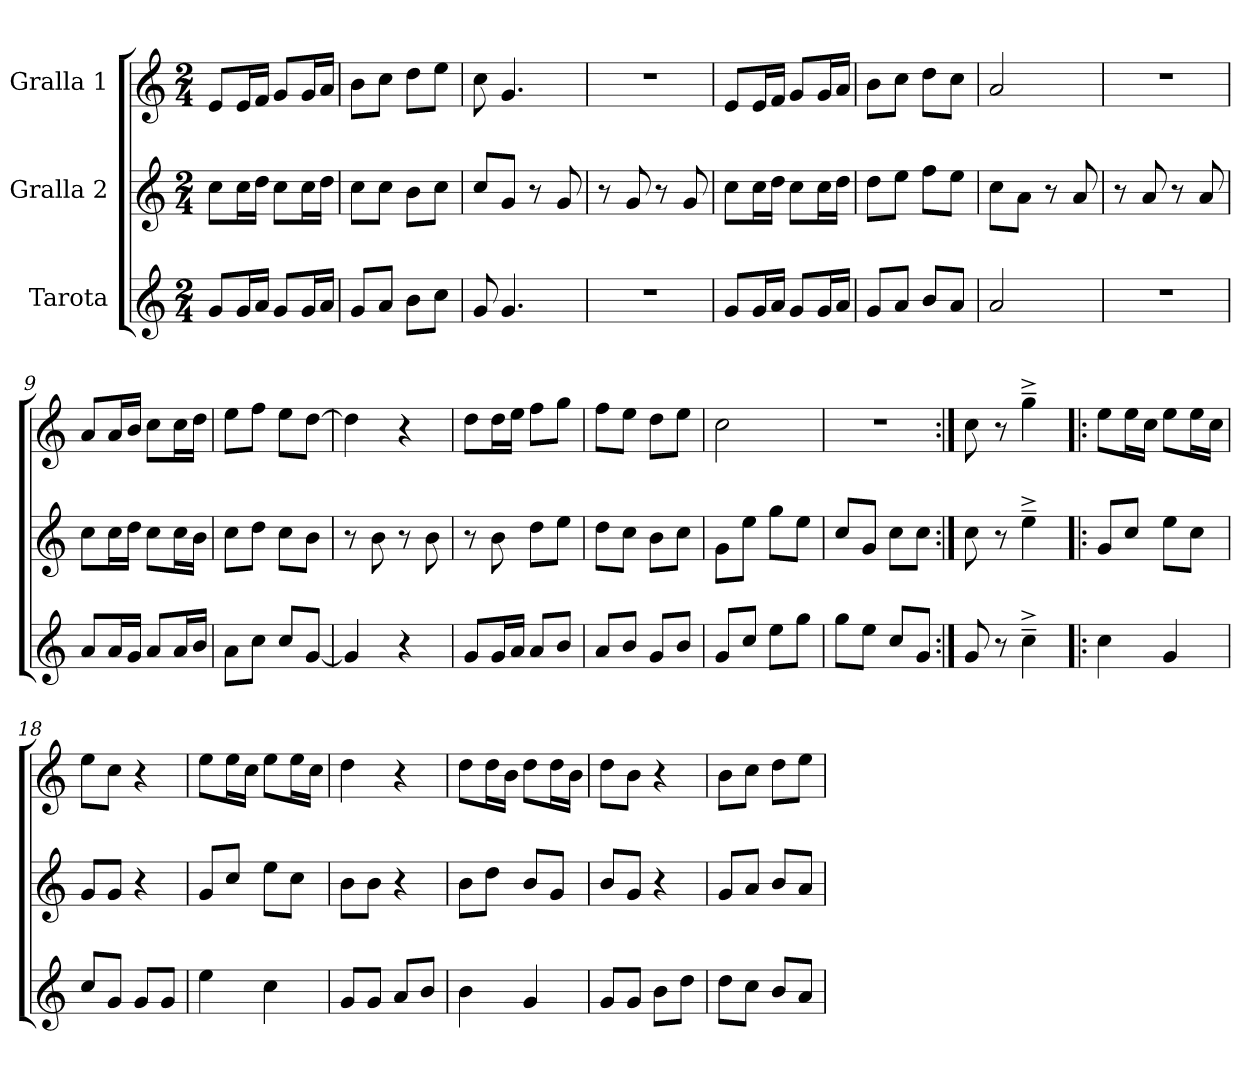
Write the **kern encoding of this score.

**kern	**kern	**kern
*part3	*part2	*part1
*staff3	*staff2	*staff1
*I"Tarota	*I"Gralla 2	*I"Gralla 1
*clefG2	*clefG2	*clefG2
*ITrd-7c-12	*	*
*k[]	*k[]	*k[]
*M2/4	*M2/4	*M2/4
*MM115	*MM115	*MM115
=1	=1	=1
8gg/L	8cc\L	8e/L
16gg/L	16cc\L	16e/L
16aa/JJ	16dd\JJ	16f/JJ
8gg/L	8cc\L	8g/L
16gg/L	16cc\L	16g/L
16aa/JJ	16dd\JJ	16a/JJ
=2	=2	=2
8gg/L	8cc\L	8b\L
8aa/J	8cc\J	8cc\J
8bb\L	8b\L	8dd\L
8ccc\J	8cc\J	8ee\J
=3	=3	=3
8gg/	8cc/L	8cc\
4.gg/	8g/J	4.g/
.	8r	.
.	8g/	.
=4	=4	=4
2r	8r	2r
.	8g/	.
.	8r	.
.	8g/	.
=5	=5	=5
8gg/L	8cc\L	8e/L
16gg/L	16cc\L	16e/L
16aa/JJ	16dd\JJ	16f/JJ
8gg/L	8cc\L	8g/L
16gg/L	16cc\L	16g/L
16aa/JJ	16dd\JJ	16a/JJ
=6	=6	=6
8gg/L	8dd\L	8b\L
8aa/J	8ee\J	8cc\J
8bb/L	8ff\L	8dd\L
8aa/J	8ee\J	8cc\J
=7	=7	=7
2aa/	8cc\L	2a/
.	8a\J	.
.	8r	.
.	8a/	.
!!LO:LB:g=z
=8	=8	=8
2r	8r	2r
.	8a/	.
.	8r	.
.	8a/	.
=9	=9	=9
8aa/L	8cc\L	8a/L
16aa/L	16cc\L	16a/L
16gg/JJ	16dd\JJ	16b/JJ
8aa/L	8cc\L	8cc\L
16aa/L	16cc\L	16cc\L
16bb/JJ	16b\JJ	16dd\JJ
=10	=10	=10
8aa\L	8cc\L	8ee\L
8ccc\J	8dd\J	8ff\J
8ccc/L	8cc\L	8ee\L
[8gg/J	8b\J	[8dd\J
=11	=11	=11
4gg/]	8r	4dd\]
.	8b\	.
4r	8r	4r
.	8b\	.
!!LO:LB:g=z
=12	=12	=12
8gg/L	8r	8dd\L
16gg/L	8b\	16dd\L
16aa/JJ	.	16ee\JJ
8aa/L	8dd\L	8ff\L
8bb/J	8ee\J	8gg\J
=13	=13	=13
8aa/L	8dd\L	8ff\L
8bb/J	8cc\J	8ee\J
8gg/L	8b\L	8dd\L
8bb/J	8cc\J	8ee\J
=14	=14	=14
8gg/L	8g\L	2cc\
8ccc/J	8ee\J	.
8eee\L	8gg\L	.
8ggg\J	8ee\J	.
=15	=15	=15
8ggg\L	8cc/L	2r
8eee\J	8g/J	.
8ccc/L	8cc\L	.
8gg/J	8cc\J	.
=16:|!	=16:|!	=16:|!
8gg/	8cc\	8cc\
8r	8r	8r
4ccc~^\	4ee~^\	4gg~^\
!!LO:LB:g=z
=17!|:	=17!|:	=17!|:
4ccc\	8g/L	8ee\L
.	8cc/J	16ee\L
.	.	16cc\JJ
4gg/	8ee\L	8ee\L
.	8cc\J	16ee\L
.	.	16cc\JJ
=18	=18	=18
8ccc/L	8g/L	8ee\L
8gg/J	8g/J	8cc\J
8gg/L	4r	4r
8gg/J	.	.
=19	=19	=19
4eee\	8g/L	8ee\L
.	8cc/J	16ee\L
.	.	16cc\JJ
4ccc\	8ee\L	8ee\L
.	8cc\J	16ee\L
.	.	16cc\JJ
=20	=20	=20
8gg/L	8b\L	4dd\
8gg/J	8b\J	.
8aa/L	4r	4r
8bb/J	.	.
=21	=21	=21
4bb\	8b\L	8dd\L
.	8dd\J	16dd\L
.	.	16b\JJ
4gg/	8b/L	8dd\L
.	8g/J	16dd\L
.	.	16b\JJ
=22	=22	=22
8gg/L	8b/L	8dd\L
8gg/J	8g/J	8b\J
8bb\L	4r	4r
8ddd\J	.	.
=23	=23	=23
8ddd\L	8g/L	8b\L
8ccc\J	8a/J	8cc\J
8bb/L	8b/L	8dd\L
8aa/J	8a/J	8ee\J
=	=	=
*-	*-	*-
